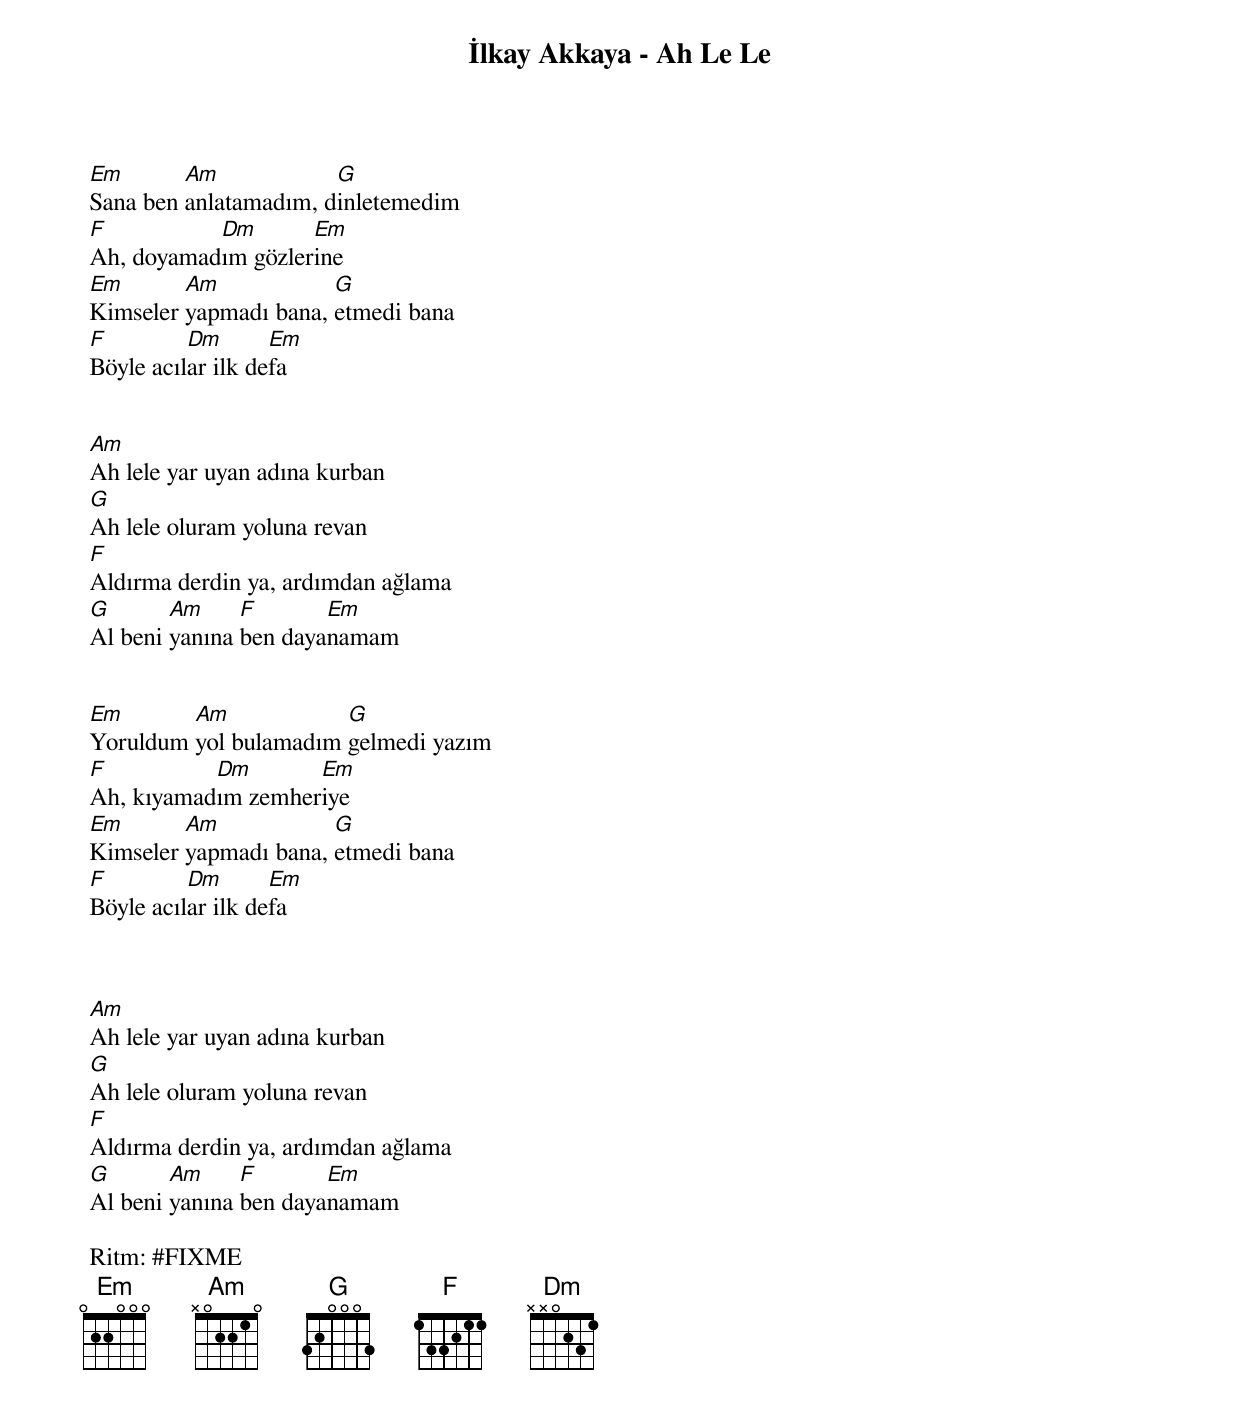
 İlkay Akkaya - Ah Le Le

 Em       Am            G
 Sana ben anlatamadım, dinletemedim
 F          Dm       Em
 Ah, doyamadım gözlerine
 Em       Am            G
 Kimseler yapmadı bana, etmedi bana
 F         Dm       Em
 Böyle acılar ilk defa


 Am
 Ah lele yar uyan adına kurban
 G
 Ah lele oluram yoluna revan
 F
 Aldırma derdin ya, ardımdan ağlama
 G       Am     F       Em
 Al beni yanına ben dayanamam


 Em       Am            G
 Yoruldum yol bulamadım gelmedi yazım
 F          Dm       Em
 Ah, kıyamadım zemheriye
 Em       Am            G
 Kimseler yapmadı bana, etmedi bana
 F         Dm       Em
 Böyle acılar ilk defa



 Am
 Ah lele yar uyan adına kurban
 G
 Ah lele oluram yoluna revan
 F
 Aldırma derdin ya, ardımdan ağlama
 G       Am     F       Em
 Al beni yanına ben dayanamam

 Ritm: #FIXME
